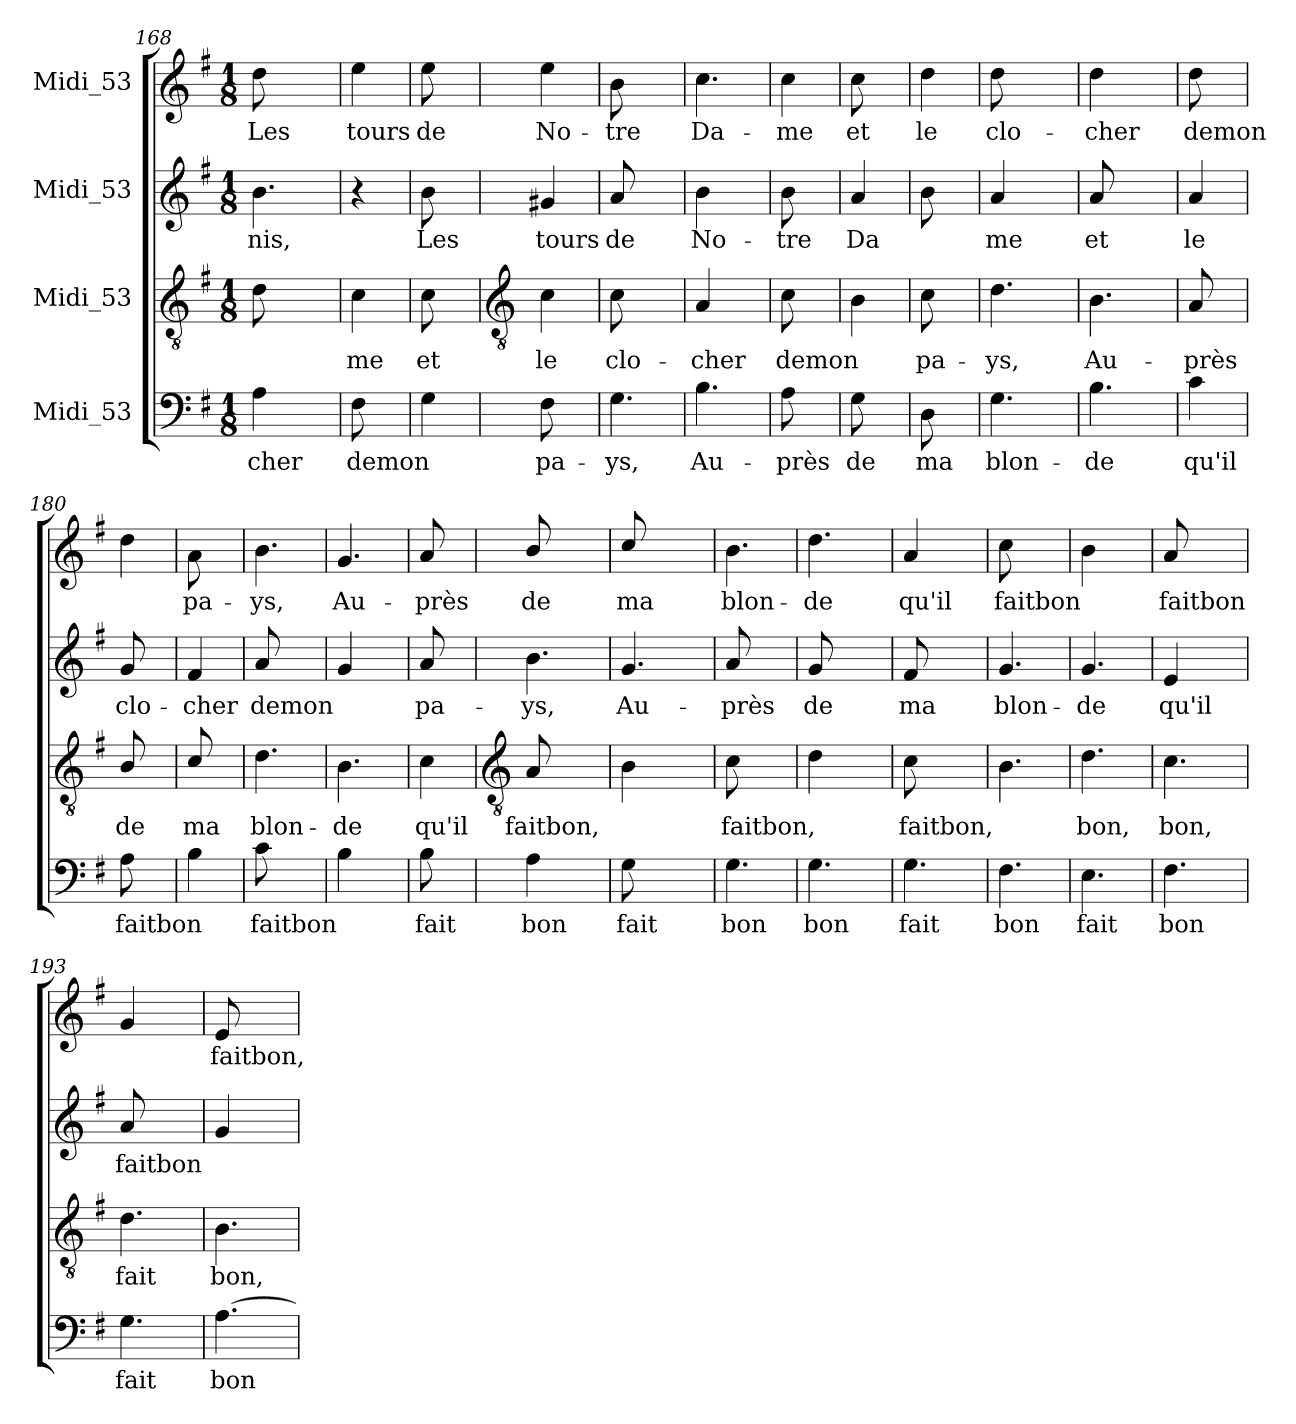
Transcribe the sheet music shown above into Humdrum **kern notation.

**kern	**text	**kern	**text	**kern	**text	**kern	**text
*part4	*part4	*part3	*part3	*part2	*part2	*part1	*part1
*staff4	*staff4	*staff3	*staff3	*staff2	*staff2	*staff1	*staff1
*I"Midi_53	*	*I"Midi_53	*	*I"Midi_53	*	*I"Midi_53	*
*clefF4	*	*clefGv2	*	*clefG2	*	*clefG2	*
*k[f#]	*	*k[f#]	*	*k[f#]	*	*k[f#]	*
*G:	*	*G:	*	*G:	*	*G:	*
*M1/8	*	*M1/8	*	*M1/8	*	*M1/8	*
=168	=168	=168	=168	=168	=168	=168	=168
!	!LO:LY:b	!	!	!	!LO:LY:b	!	!LO:LY:b
4A\	-cher	8d\	.	4.b\	-nis,	8dd\	Les
.	.	4ryy	.	.	.	4ryy	.
8ryy	.	.	.	.	.	.	.
=169	=169	=169	=169	=169	=169	=169	=169
!	!LO:LY:b	!	!LO:LY:b	!	!	!	!LO:LY:b
8F#\	demon	4c\	me	4r	.	4ee\	tours
8ryy	.	.	.	.	.	.	.
=170	=170	=170	=170	=170	=170	=170	=170
!	!	!	!LO:LY:b	!	!LO:LY:b	!	!LO:LY:b
4G\	.	8c\	et	8b\	Les	8ee\	de
.	.	8ryy	.	8ryy	.	8ryy	.
!!LO:LB:g=z
=171	=171	=171	=171	=171	=171	=171	=171
*	*	*clefGv2	*	*	*	*	*
!	!LO:LY:b	!	!LO:LY:b	!	!LO:LY:b	!	!LO:LY:b
8F#\	pa-	4c\	le	4g#X/	tours	4ee\	No-
8ryy	.	.	.	.	.	.	.
=172	=172	=172	=172	=172	=172	=172	=172
!	!LO:LY:b	!	!LO:LY:b	!	!LO:LY:b	!	!LO:LY:b
4.G\	-ys,	8c\	clo-	8a/	de	8b\	-tre
.	.	4ryy	.	4ryy	.	4ryy	.
=173	=173	=173	=173	=173	=173	=173	=173
!	!LO:LY:b	!	!LO:LY:b	!	!LO:LY:b	!	!LO:LY:b
4.B\	Au-	4A/	-cher	4b\	No-	4.cc\	Da-
.	.	8ryy	.	8ryy	.	.	.
=174	=174	=174	=174	=174	=174	=174	=174
!	!LO:LY:b	!	!LO:LY:b	!	!LO:LY:b	!	!LO:LY:b
8A\	-près	8c\	demon	8b\	-tre	4cc\	-me
8ryy	.	8ryy	.	8ryy	.	.	.
=175	=175	=175	=175	=175	=175	=175	=175
!	!LO:LY:b	!	!	!	!LO:LY:b	!	!LO:LY:b
8G\	de	4B\	.	4a/	Da	8cc\	et
8ryy	.	.	.	.	.	8ryy	.
!!LO:LB:g=z
=176	=176	=176	=176	=176	=176	=176	=176
!	!LO:LY:b	!	!LO:LY:b	!	!	!	!LO:LY:b
8D\	ma	8c\	pa-	8b\	.	4dd\	le
8ryy	.	8ryy	.	8ryy	.	.	.
=177	=177	=177	=177	=177	=177	=177	=177
!	!LO:LY:b	!	!LO:LY:b	!	!LO:LY:b	!	!LO:LY:b
4.G\	blon-	4.d\	-ys,	4a/	me	8dd\	clo-
.	.	.	.	.	.	4ryy	.
.	.	.	.	8ryy	.	.	.
=178	=178	=178	=178	=178	=178	=178	=178
!	!LO:LY:b	!	!LO:LY:b	!	!LO:LY:b	!	!LO:LY:b
4.B\	-de	4.B\	Au-	8a/	et	4dd\	-cher
.	.	.	.	4ryy	.	.	.
.	.	.	.	.	.	8ryy	.
!!LO:LB:g=z
=179	=179	=179	=179	=179	=179	=179	=179
!	!LO:LY:b	!	!LO:LY:b	!	!LO:LY:b	!	!LO:LY:b
4c\	qu'il	8A/	-près	4a/	le	8dd\	demon
.	.	8ryy	.	.	.	8ryy	.
!!LO:LB:g=z
=180	=180	=180	=180	=180	=180	=180	=180
!	!LO:LY:b	!	!LO:LY:b	!	!LO:LY:b	!	!
8A\	faitbon	8B/	de	8g/	clo-	4dd\	.
8ryy	.	8ryy	.	8ryy	.	.	.
=181	=181	=181	=181	=181	=181	=181	=181
!	!	!	!LO:LY:b	!	!LO:LY:b	!	!LO:LY:b
4B\	.	8c/	ma	4f#/	-cher	8a\	pa-
.	.	8ryy	.	.	.	8ryy	.
=182	=182	=182	=182	=182	=182	=182	=182
!	!LO:LY:b	!	!LO:LY:b	!	!LO:LY:b	!	!LO:LY:b
8c\	faitbon	4.d\	blon-	8a/	demon	4.b\	-ys,
4ryy	.	.	.	4ryy	.	.	.
=183	=183	=183	=183	=183	=183	=183	=183
!	!	!	!LO:LY:b	!	!	!	!LO:LY:b
4B\	.	4.B\	-de	4g/	.	4.g/	Au-
8ryy	.	.	.	8ryy	.	.	.
=184	=184	=184	=184	=184	=184	=184	=184
!	!LO:LY:b	!	!LO:LY:b	!	!LO:LY:b	!	!LO:LY:b
8B\	fait	4c\	qu'il	8a/	pa-	8a/	-près
8ryy	.	.	.	8ryy	.	8ryy	.
!!LO:LB:g=z
=185	=185	=185	=185	=185	=185	=185	=185
*	*	*clefGv2	*	*	*	*	*
!	!LO:LY:b	!	!LO:LY:b	!	!LO:LY:b	!	!LO:LY:b
4A\	bon	8A/	faitbon,	4.b\	-ys,	8b/	de
.	.	4ryy	.	.	.	4ryy	.
8ryy	.	.	.	.	.	.	.
=186	=186	=186	=186	=186	=186	=186	=186
!	!LO:LY:b	!	!	!	!LO:LY:b	!	!LO:LY:b
8G\	fait	4B\	.	4.g/	Au-	8cc/	ma
4ryy	.	.	.	.	.	4ryy	.
.	.	8ryy	.	.	.	.	.
=187	=187	=187	=187	=187	=187	=187	=187
!	!LO:LY:b	!	!LO:LY:b	!	!LO:LY:b	!	!LO:LY:b
4.G\	bon	8c\	faitbon,	8a/	-près	4.b\	blon-
.	.	4ryy	.	4ryy	.	.	.
=188	=188	=188	=188	=188	=188	=188	=188
!	!LO:LY:b	!	!	!	!LO:LY:b	!	!LO:LY:b
4.G\	bon	4d\	.	8g/	de	4.dd\	-de
.	.	.	.	4ryy	.	.	.
.	.	8ryy	.	.	.	.	.
=189	=189	=189	=189	=189	=189	=189	=189
!	!LO:LY:b	!	!LO:LY:b	!	!LO:LY:b	!	!LO:LY:b
4.G\	fait	8c\	faitbon,	8f#/	ma	4a/	qu'il
.	.	4ryy	.	4ryy	.	.	.
.	.	.	.	.	.	8ryy	.
!!LO:LB:g=z
=190	=190	=190	=190	=190	=190	=190	=190
!	!LO:LY:b	!	!	!	!LO:LY:b	!	!LO:LY:b
4.F#\	bon	4.B\	.	4.g/	blon-	8cc\	faitbon
.	.	.	.	.	.	4ryy	.
!!LO:LB:g=z
=191	=191	=191	=191	=191	=191	=191	=191
!	!LO:LY:b	!	!LO:LY:b	!	!LO:LY:b	!	!
4.E\	fait	4.d\	bon,	4.g/	-de	4b\	.
.	.	.	.	.	.	8ryy	.
=192	=192	=192	=192	=192	=192	=192	=192
!	!LO:LY:b	!	!LO:LY:b	!	!LO:LY:b	!	!LO:LY:b
4.F#\	bon	4.c\	bon,	4e/	qu'il	8a/	faitbon
.	.	.	.	.	.	4ryy	.
.	.	.	.	8ryy	.	.	.
!!LO:LB:g=z
=193	=193	=193	=193	=193	=193	=193	=193
!	!LO:LY:b	!	!LO:LY:b	!	!LO:LY:b	!	!
4.G\	fait	4.d\	fait	8a/	faitbon	4g/	.
.	.	.	.	4ryy	.	.	.
.	.	.	.	.	.	8ryy	.
=194	=194	=194	=194	=194	=194	=194	=194
!	!LO:LY:b	!	!LO:LY:b	!	!	!	!LO:LY:b
[4.A\	bon	4.B\	bon,	4g/	.	8e/	faitbon,
.	.	.	.	.	.	4ryy	.
.	.	.	.	8ryy	.	.	.
=	=	=	=	=	=	=	=
*-	*-	*-	*-	*-	*-	*-	*-
